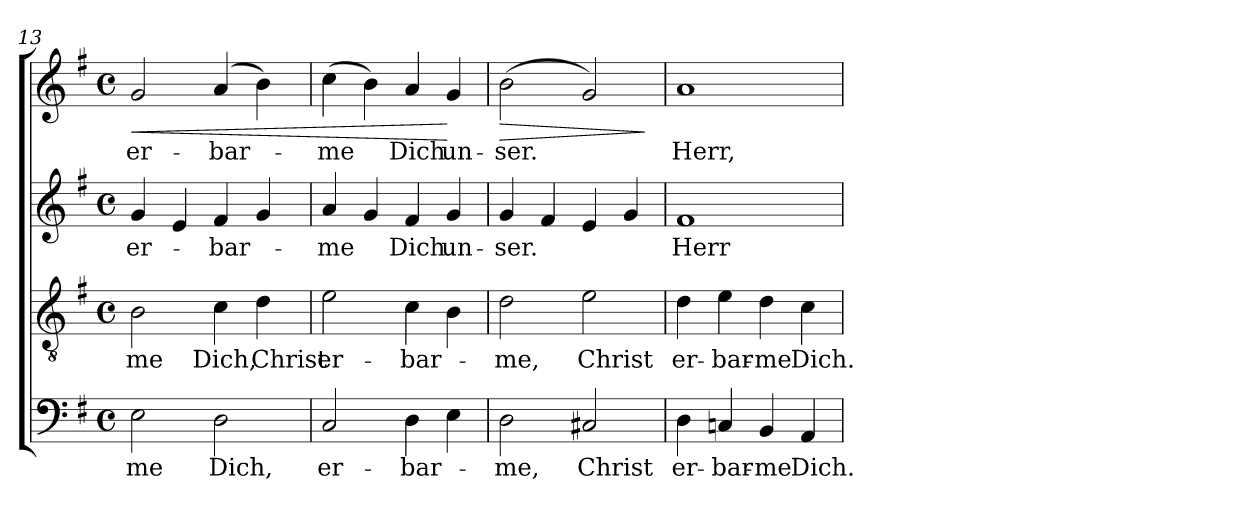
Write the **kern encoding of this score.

**kern	**text	**kern	**text	**kern	**text	**kern	**text	**dynam
*part1	*part1	*part1	*part1	*part1	*part1	*part1	*part1	*part1
*staff4	*staff4	*staff3	*staff3	*staff2	*staff2	*staff1	*staff1	*staff1/2/3/4
*clefF4	*	*clefGv2	*	*clefG2	*	*clefG2	*	*
*k[f#]	*	*k[f#]	*	*k[f#]	*	*k[f#]	*	*
*G:	*	*G:	*	*G:	*	*G:	*	*
*M4/4	*	*M4/4	*	*M4/4	*	*M4/4	*	*
*met(c)	*	*met(c)	*	*met(c)	*	*met(c)	*	*
=13	=13	=13	=13	=13	=13	=13	=13	=13
!	!LO:LY:b	!	!LO:LY:b	!	!LO:LY:b	!	!LO:LY:b	!LO:HP:b
2E\	me	2B\	-me	4g/	-er-	2g/	-er-	<
.	.	.	.	4e/	.	.	.	.
!	!LO:LY:b	!	!LO:LY:b	!	!LO:LY:b	!	!LO:LY:b	!
2D\	Dich,	4c\	Dich,	4f#/	-bar-	(4a/	-bar-	.
!	!	!	!LO:LY:b	!	!	!	!	!
.	.	4d\	Christ	4g/	.	4b\)	.	.
=14	=14	=14	=14	=14	=14	=14	=14	=14
!	!LO:LY:b	!	!LO:LY:b	!	!LO:LY:b	!	!LO:LY:b	!
2C/	-er-	2e\	-er-	4a/	-me	(>4cc\	me	.
.	.	.	.	4g/	.	4b\)	.	.
!	!LO:LY:b	!	!LO:LY:b	!	!LO:LY:b	!	!LO:LY:b	!
4D\	-bar-	4c\	-bar-	4f#/	Dich	4a/	Dich	.
!	!	!	!	!	!LO:LY:b	!	!LO:LY:b	!
4E\	.	4B\	.	4g/	un-	4g/	un-	[
=15	=15	=15	=15	=15	=15	=15	=15	=15
!	!LO:LY:b	!	!LO:LY:b	!	!LO:LY:b	!	!LO:LY:b	!LO:HP:b
2D\	me,	2d\	me,	4g/	ser.	(>2b\	-ser.	>
.	.	.	.	4f#/	.	.	.	.
!	!LO:LY:b	!	!LO:LY:b	!	!	!	!	!
2C#X/	Christ	2e\	Christ	4e/	.	2g/)	.	.
.	.	.	.	4g/	.	.	.	.
.	.	.	.	.	.	.	.	]
!!LO:LB:g=z
=16	=16	=16	=16	=16	=16	=16	=16	=16
!	!LO:LY:b	!	!LO:LY:b	!	!LO:LY:b	!	!LO:LY:b	!
4D\	er-	4d\	er-	1f#	Herr	1a	Herr,	.
!	!LO:LY:b	!	!LO:LY:b	!	!	!	!	!
4Cn/	-bar-	4e\	-bar-	.	.	.	.	.
!	!LO:LY:b	!	!LO:LY:b	!	!	!	!	!
4BB/	-me	4d\	-me	.	.	.	.	.
!	!LO:LY:b	!	!LO:LY:b	!	!	!	!	!
4AA/	Dich.	4c\	Dich.	.	.	.	.	.
=	=	=	=	=	=	=	=	=
*-	*-	*-	*-	*-	*-	*-	*-	*-
